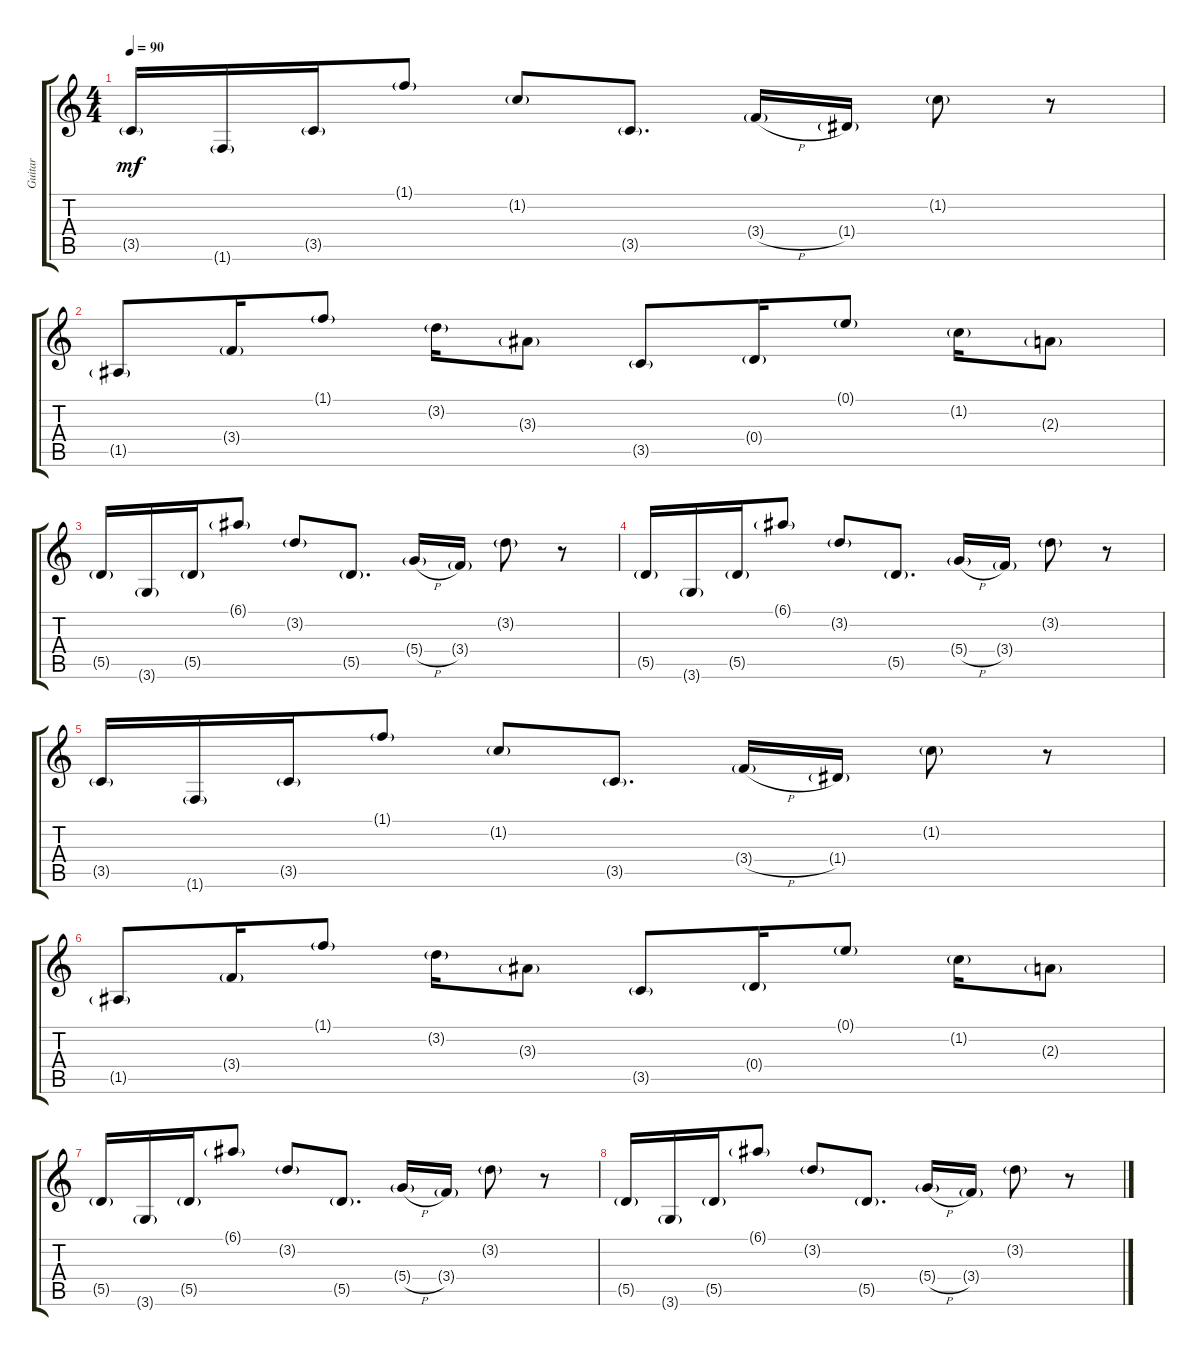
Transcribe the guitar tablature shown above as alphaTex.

\track ("Guitar" "Guitar") {instrument electricguitarjazz}
\staff {score tabs}
\tuning (E4 B3 G3 D3 A2 E2) {hide}
\ts (4 4)
\tempo 90
\clef g2
\ks c
3.5{g}.16{dy mf} 1.6{g}.16 3.5{g}.16 1.1{g}.8 1.2{g}.8 3.5{g}.8{d} 3.4{h g}.16 1.4{g}.16 1.2{g}.8 r.8 |
1.5{g}.8 3.4{g}.16 1.1{g}.8 3.2{g}.16 3.3{g}.8 3.5{g}.8 0.4{g}.16 0.1{g}.8 1.2{g}.16 2.3{g}.8 |
5.5{g}.16 3.6{g}.16 5.5{g}.16 6.1{g}.8 3.2{g}.8 5.5{g}.8{d} 5.4{h g}.16 3.4{g}.16 3.2{g}.8 r.8 |
5.5{g}.16 3.6{g}.16 5.5{g}.16 6.1{g}.8 3.2{g}.8 5.5{g}.8{d} 5.4{h g}.16 3.4{g}.16 3.2{g}.8 r.8 |
3.5{g}.16 1.6{g}.16 3.5{g}.16 1.1{g}.8 1.2{g}.8 3.5{g}.8{d} 3.4{h g}.16 1.4{g}.16 1.2{g}.8 r.8 |
1.5{g}.8 3.4{g}.16 1.1{g}.8 3.2{g}.16 3.3{g}.8 3.5{g}.8 0.4{g}.16 0.1{g}.8 1.2{g}.16 2.3{g}.8 |
5.5{g}.16 3.6{g}.16 5.5{g}.16 6.1{g}.8 3.2{g}.8 5.5{g}.8{d} 5.4{h g}.16 3.4{g}.16 3.2{g}.8 r.8 |
5.5{g}.16 3.6{g}.16 5.5{g}.16 6.1{g}.8 3.2{g}.8 5.5{g}.8{d} 5.4{h g}.16 3.4{g}.16 3.2{g}.8 r.8
